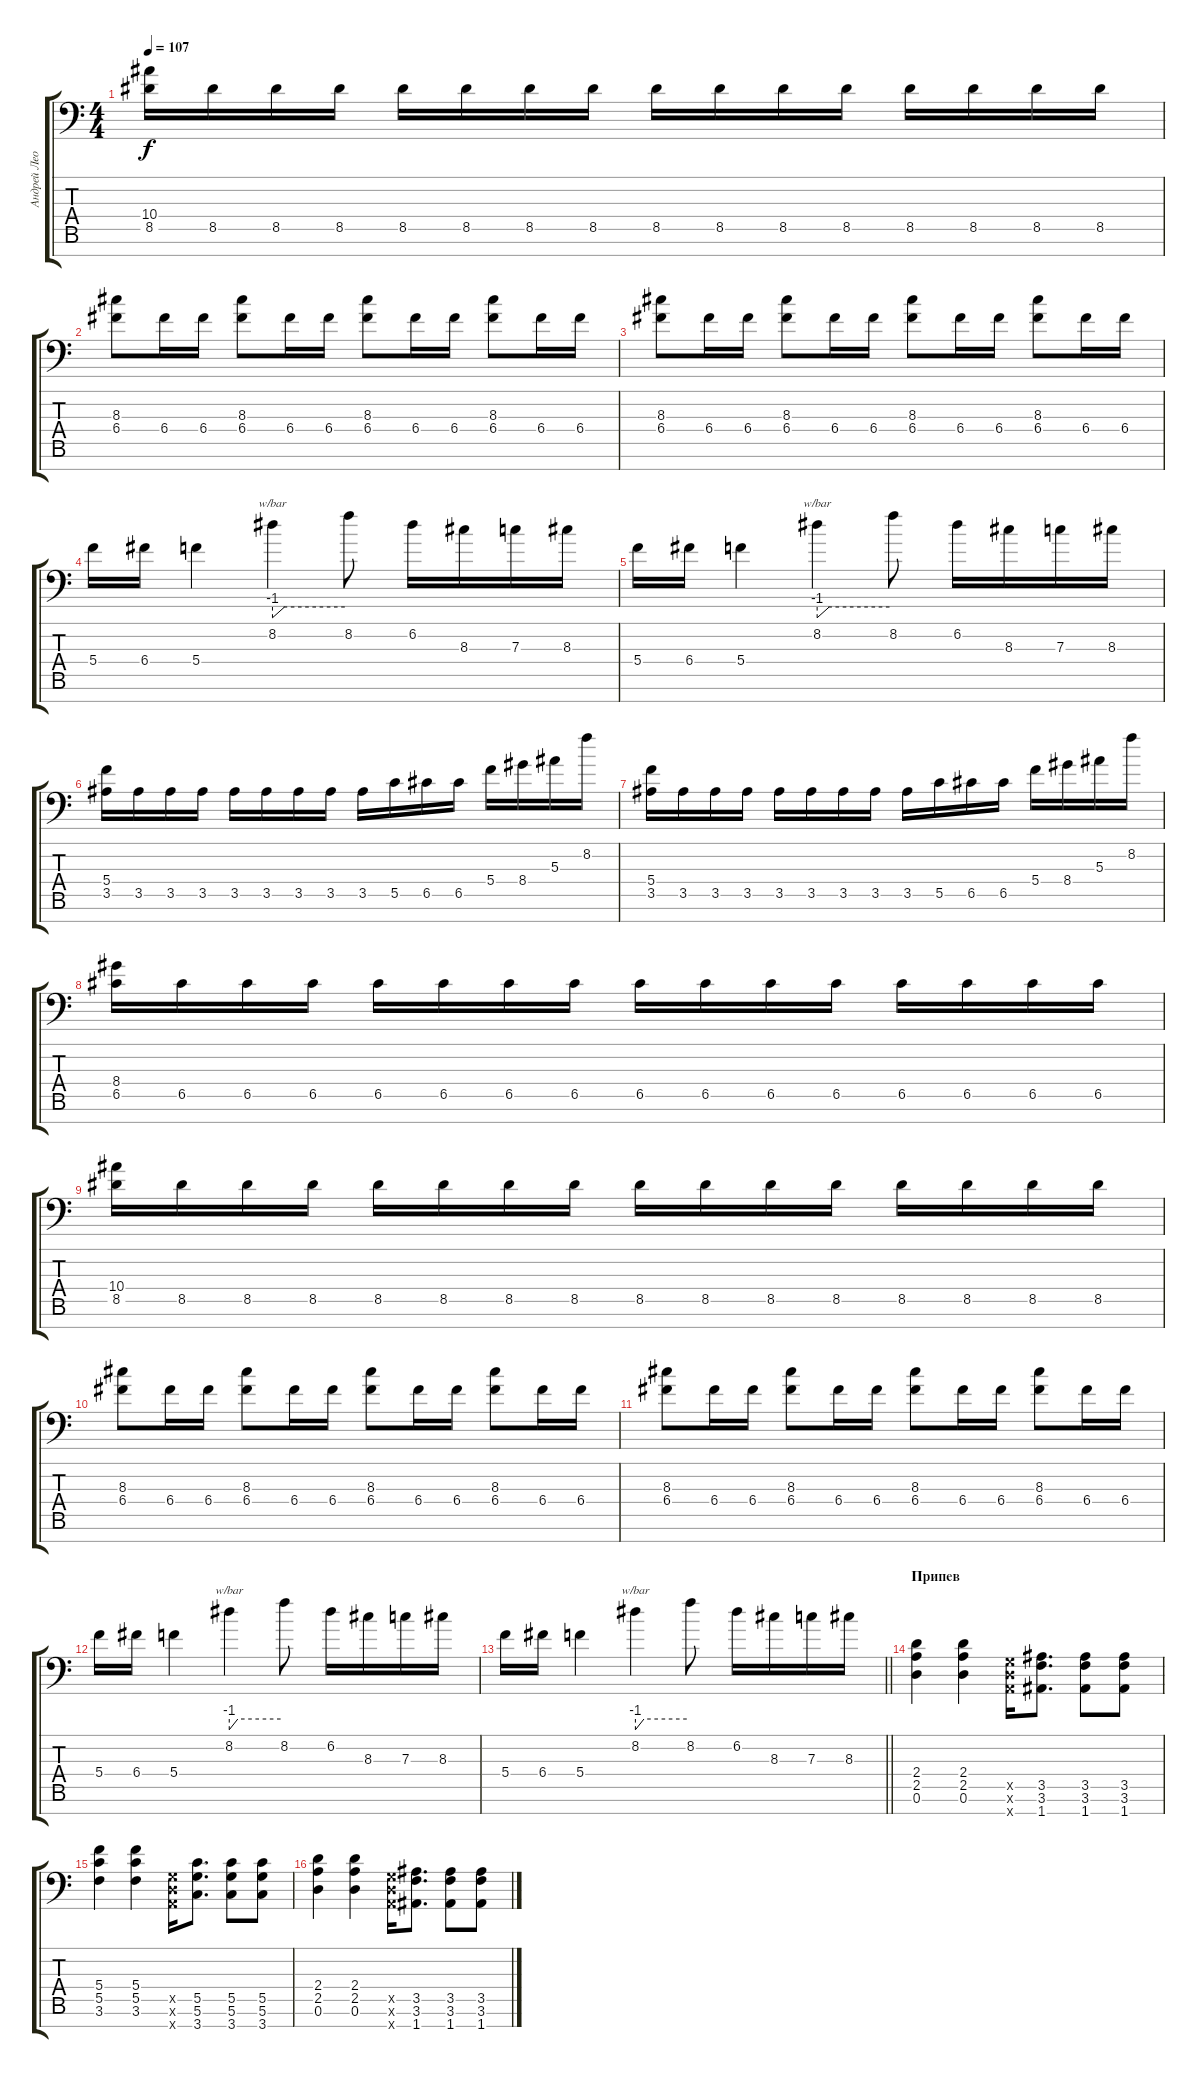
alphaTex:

\track ("Андрей Леонтьев" "Андрей Лео") {instrument distortionguitar}
\staff {score tabs}
\tuning (D4 A3 F3 C3 G2 D2 A1) {hide}
\ts (4 4)
\tempo 107
\clef f4
\ks c
(10.4 8.5).16{dy f} 8.5.16 8.5.16 8.5.16 8.5.16 8.5.16 8.5.16 8.5.16 8.5.16 8.5.16 8.5.16 8.5.16 8.5.16 8.5.16 8.5.16 8.5.16 |
(8.3 6.4).8 6.4.16 6.4.16 (8.3 6.4).8 6.4.16 6.4.16 (8.3 6.4).8 6.4.16 6.4.16 (8.3 6.4).8 6.4.16 6.4.16 |
(8.3 6.4).8 6.4.16 6.4.16 (8.3 6.4).8 6.4.16 6.4.16 (8.3 6.4).8 6.4.16 6.4.16 (8.3 6.4).8 6.4.16 6.4.16 |
5.4.16 6.4.16 5.4.4 8.2.4{tbe (custom default 0 -4 10 0 60 0)} 8.2.8 6.2.16 8.3.16 7.3.16 8.3.16 |
5.4.16 6.4.16 5.4.4 8.2.4{tbe (custom default 0 -4 10 0 60 0)} 8.2.8 6.2.16 8.3.16 7.3.16 8.3.16 |
(5.4 3.5).16 3.5.16 3.5.16 3.5.16 3.5.16 3.5.16 3.5.16 3.5.16 3.5.16 5.5.16 6.5.16 6.5.16 5.4.16 8.4.16 5.3.16 8.2.16 |
(5.4 3.5).16 3.5.16 3.5.16 3.5.16 3.5.16 3.5.16 3.5.16 3.5.16 3.5.16 5.5.16 6.5.16 6.5.16 5.4.16 8.4.16 5.3.16 8.2.16 |
(8.4 6.5).16 6.5.16 6.5.16 6.5.16 6.5.16 6.5.16 6.5.16 6.5.16 6.5.16 6.5.16 6.5.16 6.5.16 6.5.16 6.5.16 6.5.16 6.5.16 |
(10.4 8.5).16 8.5.16 8.5.16 8.5.16 8.5.16 8.5.16 8.5.16 8.5.16 8.5.16 8.5.16 8.5.16 8.5.16 8.5.16 8.5.16 8.5.16 8.5.16 |
(8.3 6.4).8 6.4.16 6.4.16 (8.3 6.4).8 6.4.16 6.4.16 (8.3 6.4).8 6.4.16 6.4.16 (8.3 6.4).8 6.4.16 6.4.16 |
(8.3 6.4).8 6.4.16 6.4.16 (8.3 6.4).8 6.4.16 6.4.16 (8.3 6.4).8 6.4.16 6.4.16 (8.3 6.4).8 6.4.16 6.4.16 |
5.4.16 6.4.16 5.4.4 8.2.4{tbe (custom default 0 -4 10 0 60 0)} 8.2.8 6.2.16 8.3.16 7.3.16 8.3.16 |
\barLineRight lightlight
5.4.16 6.4.16 5.4.4 8.2.4{tbe (custom default 0 -4 10 0 60 0)} 8.2.8 6.2.16 8.3.16 7.3.16 8.3.16 |
\section ("" "Припев")
(2.4 2.5 0.6).4 (2.4 2.5 0.6).4 (0.5{x} 0.6{x} 0.7{x}).16 (3.5 3.6 1.7).8{d} (3.5 3.6 1.7).8 (3.5 3.6 1.7).8 |
(5.4 5.5 3.6).4 (5.4 5.5 3.6).4 (0.5{x} 0.6{x} 0.7{x}).16 (5.5 5.6 3.7).8{d} (5.5 5.6 3.7).8 (5.5 5.6 3.7).8 |
(2.4 2.5 0.6).4 (2.4 2.5 0.6).4 (0.5{x} 0.6{x} 0.7{x}).16 (3.5 3.6 1.7).8{d} (3.5 3.6 1.7).8 (3.5 3.6 1.7).8
